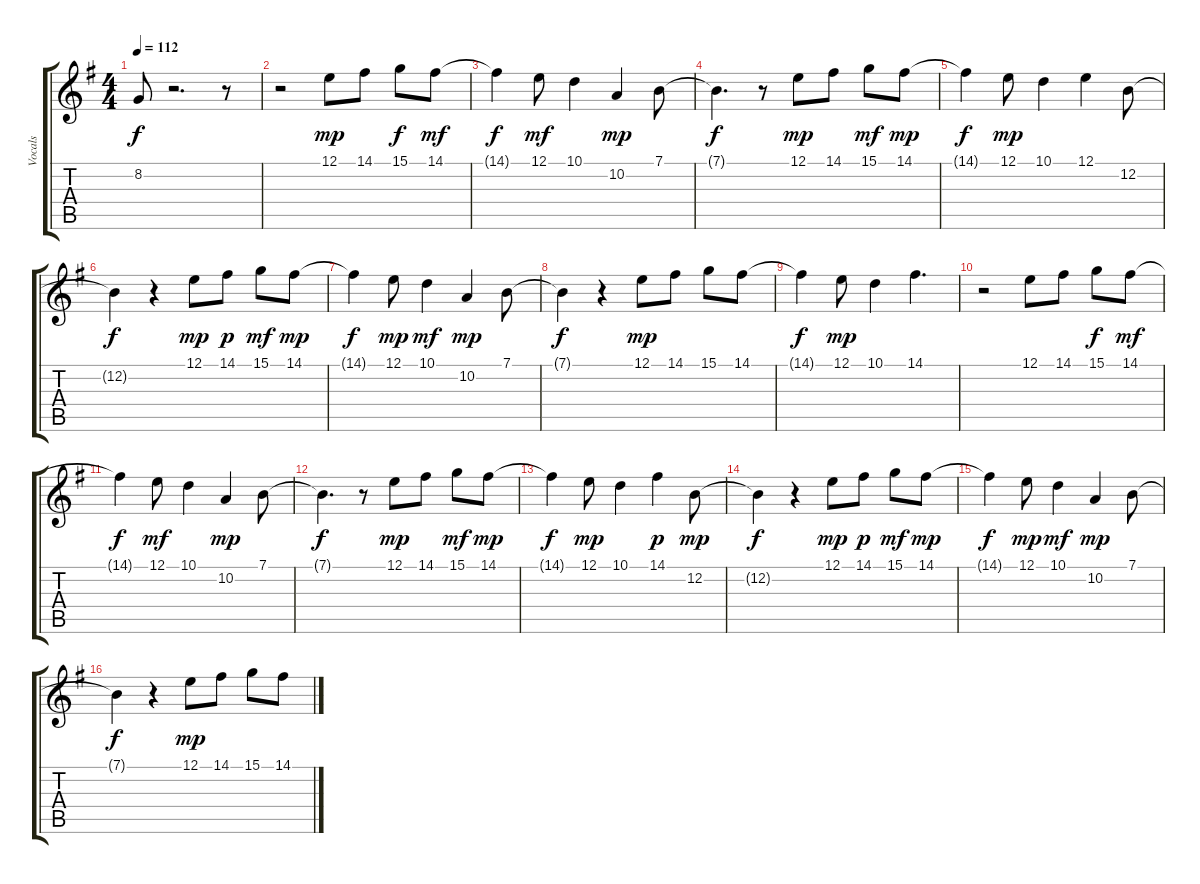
\track ("Vocals" "Vocals") {instrument harmonica}
\staff {score tabs}
\tuning (E4 B3 G3 D3 A2 E2) {hide}
\ts (4 4)
\tempo 112
\clef g2
\ks g
8.2{t}.8{dy f} r.2{d} r.8 |
r.2 12.1.8{dy mp} 14.1.8 15.1.8{dy f} 14.1.8{dy mf} |
14.1{t}.4{dy f} 12.1.8{dy mf} 10.1.4 10.2.4{dy mp} 7.1.8 |
7.1{t}.4{d dy f} r.8 12.1.8{dy mp} 14.1.8 15.1.8{dy mf} 14.1.8{dy mp} |
14.1{t}.4{dy f} 12.1.8{dy mp} 10.1.4 12.1.4 12.2.8 |
12.2{t}.4{dy f} r.4 12.1.8{dy mp} 14.1.8{dy p} 15.1.8{dy mf} 14.1.8{dy mp} |
14.1{t}.4{dy f} 12.1.8{dy mp} 10.1.4{dy mf} 10.2.4{dy mp} 7.1.8 |
7.1{t}.4{dy f} r.4 12.1.8{dy mp} 14.1.8 15.1.8 14.1.8 |
14.1{t}.4{dy f} 12.1.8{dy mp} 10.1.4 14.1.4{d} |
r.2 12.1.8 14.1.8 15.1.8{dy f} 14.1.8{dy mf} |
14.1{t}.4{dy f} 12.1.8{dy mf} 10.1.4 10.2.4{dy mp} 7.1.8 |
7.1{t}.4{d dy f} r.8 12.1.8{dy mp} 14.1.8 15.1.8{dy mf} 14.1.8{dy mp} |
14.1{t}.4{dy f} 12.1.8{dy mp} 10.1.4 14.1.4{dy p} 12.2.8{dy mp} |
12.2{t}.4{dy f} r.4 12.1.8{dy mp} 14.1.8{dy p} 15.1.8{dy mf} 14.1.8{dy mp} |
14.1{t}.4{dy f} 12.1.8{dy mp} 10.1.4{dy mf} 10.2.4{dy mp} 7.1.8 |
7.1{t}.4{dy f} r.4 12.1.8{dy mp} 14.1.8 15.1.8 14.1.8
